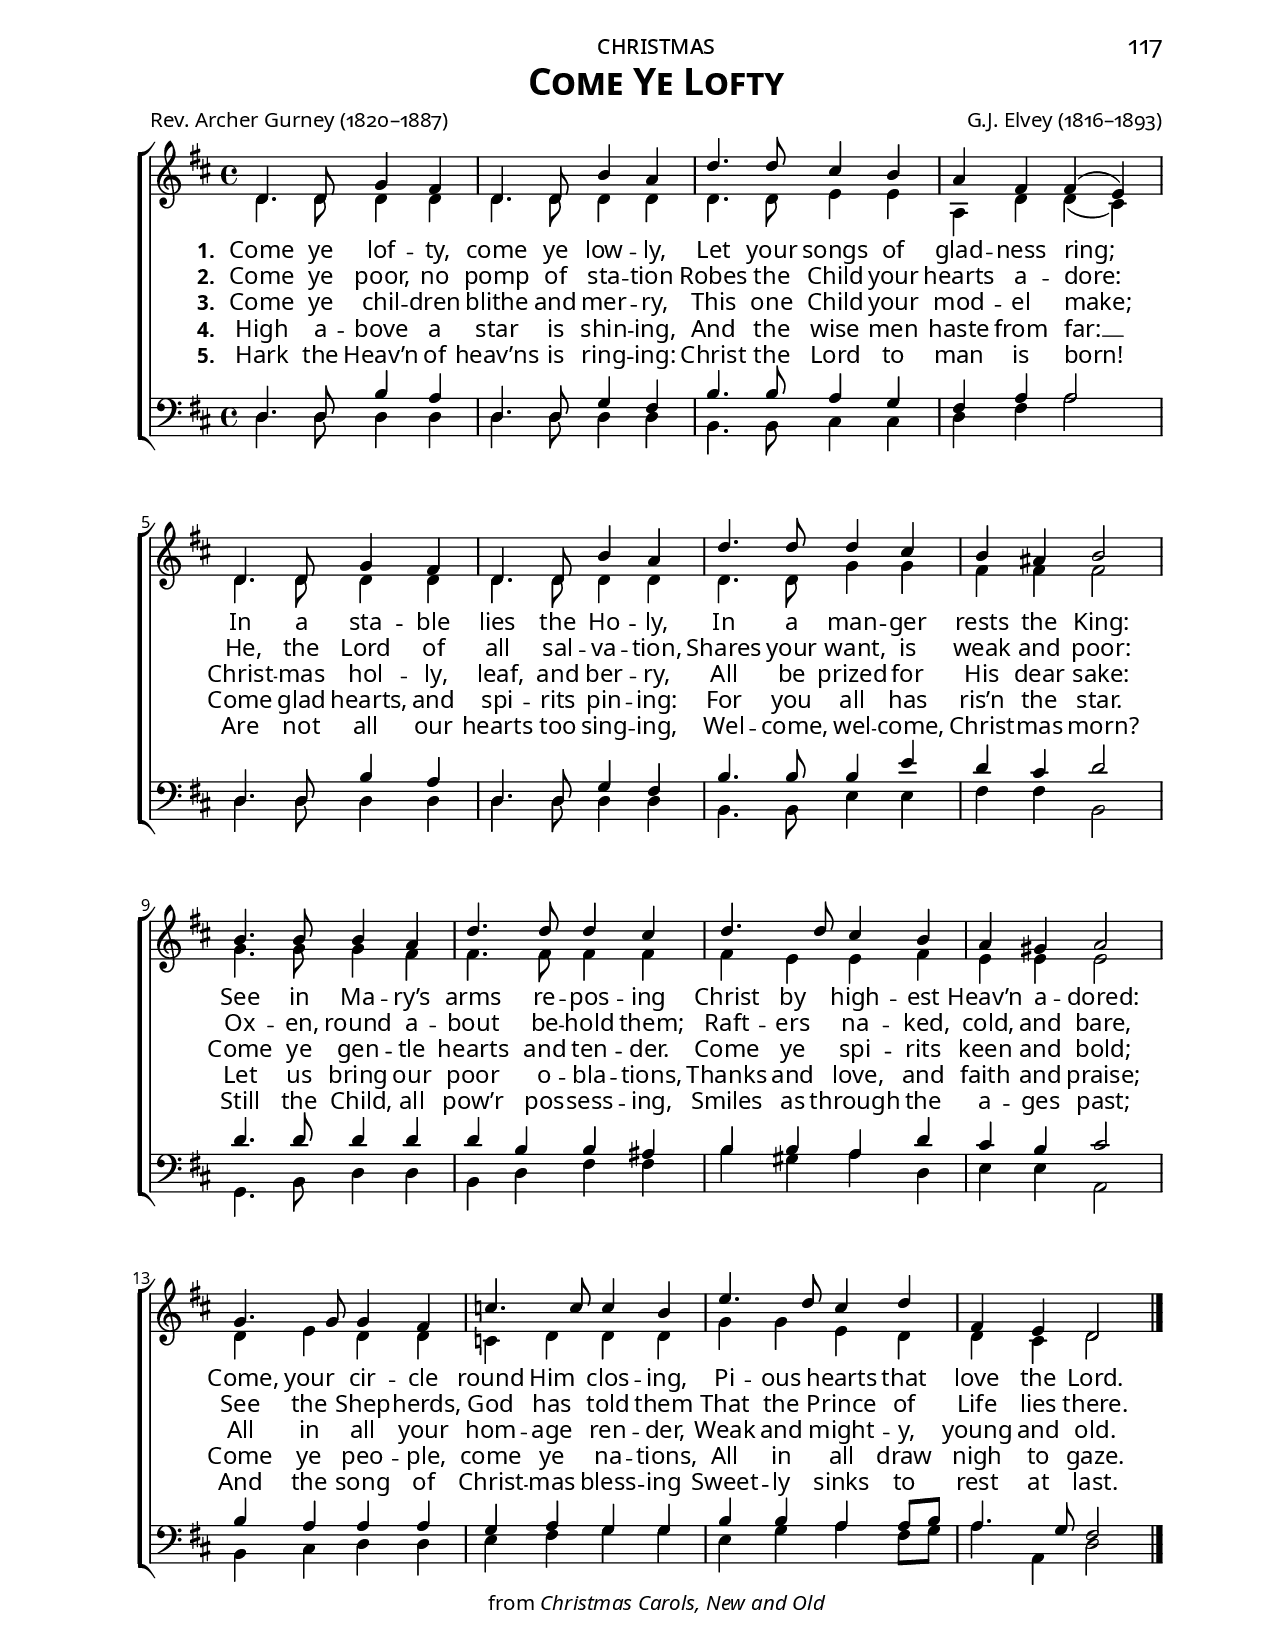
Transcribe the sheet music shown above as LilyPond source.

\version "2.14.2"
\include "util.ly"
\header {
  title = \markup{\override #'(font-name . "Garamond Premier Pro Semibold"){ \abs-fontsize #18 \smallCapsOldStyle"Come Ye Lofty"}}
  poet = \markup\oldStyleNum"Rev. Archer Gurney (1820–1887)"
  composer = \markup\oldStyleNum"G.J. Elvey (1816–1893)"
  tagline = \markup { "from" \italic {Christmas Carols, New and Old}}
}
\paper {
  %print-all-headers = ##t
  paper-height = 11\in
  paper-width = 8.5\in
  indent = 0\in
  %system-system-spacing = #'((basic-distance . 10) (padding . 0))
  %system-system-spacing =
  %  #'((basic-distance . 0)
  %     (minimum-distance . 0)
  %     (padding . -0.35)
  %     (stretchability . 100))
  ragged-last-bottom = ##f
  ragged-bottom = ##f
  two-sided = ##t
  inner-margin = 1\in
  outer-margin = 0.75\in
  top-margin = 0.26\in
  bottom-margin = 0.25\in
  first-page-number = #117
  print-first-page-number = ##t
  headerLine = \markup{\override #'(font-name . "Garamond Premier Pro") \smallCapsOldStyle"christmas"}
  oddHeaderMarkup = \markup\fill-line{
     \override #'(font-name . "Garamond Premier Pro")\abs-fontsize #12.5
     \combine 
        \fill-line{"" \on-the-fly #print-page-number-check-first
        \oldStylePageNum""
        }
        \fill-line{\headerLine}
  }
  evenHeaderMarkup = \markup {
     \override #'(font-name . "Garamond Premier Pro")\abs-fontsize #12.5
     \combine
        \on-the-fly #print-page-number-check-first
        \oldStylePageNum""
        \fill-line{\headerLine}
  }
}
#(set-global-staff-size 18) \paper{ #(define fonts (make-pango-font-tree "Garamond Premier Pro" "Garamond Premier Pro" "Garamond Premier Pro" (/ 18 20))) }
global = {
  \key d \major
  \time 4/4
  \mergeDifferentlyDottedOn
  \mergeDifferentlyHeadedOn
}

sopMusic = \relative c' {
  d4. d8 g4 fis |
  d4. d8 b'4 a |
  d4. d8 cis4 b |
  a fis fis( e) |
  
  d4. d8 g4 fis |
  d4. d8 b'4 a |
  d4. d8 d4 cis |
  b ais b2 |
  
  b4. b8 b4 a |
  d4. d8 d4 cis |
  d4. d8 cis4 b |
  a gis a2 |
  
  g4. g8 g4 fis |
  c'4. c8 c4 b4 |
  e4. d8 cis4 d |
  fis, e d2 \bar "|."
}
sopWords = \lyricmode {
  
}

altoMusic = \relative c' {
  d4. d8 d4 d |
  d4. d8 d4 d |
  d4. d8 e4 e |
  a, d d( cis) |
  
  d4. d8 d4 d |
  d4. d8 d4 d |
  d4. d8 g4 g |
  fis fis fis2 |
  
  g4. g8 g4 fis |
  fis4. fis8 fis4 fis |
  fis e e fis |
  e e e2 |
  
  d4 e d d |
  c d d d |
  g g e d |
  d cis d2 \bar "|."
}
altoWords = \lyricmode {
  \dropLyricsIX
  \set stanza = #"1. "
  Come ye lof -- ty, come ye low -- ly,
  Let your songs of glad -- ness ring;
  In a sta -- ble lies the Ho -- ly,
  In a man -- ger rests the King:
  See in Ma -- ry’s arms re -- pos -- ing
  Christ by high -- est Heav’n a -- dored:
  Come, your cir -- cle round Him clos -- ing,
  Pi -- ous hearts that love the Lord.
}
altoWordsII = \lyricmode {
  \dropLyricsIX
%\markup\italic
  \set stanza = #"2. "
  Come ye poor, no pomp of sta -- tion
  Robes the Child your hearts a -- dore:
  He, the Lord of all sal -- va -- tion,
  Shares your want, is weak and poor:
  Ox -- en, round a -- bout be -- hold them;
  Raft -- ers na -- ked, cold, and bare,
  See the Shep -- herds, God has told them
  That the Prince of Life lies there.
}
altoWordsIII = \lyricmode {
  \dropLyricsIX
  \set stanza = #"3. "
  Come ye chil -- dren blithe and mer -- ry,
  This one Child your mod -- el make;
  Christ -- mas hol -- ly, leaf, and ber -- ry,
  All be prized for His dear sake:
  Come ye gen -- tle hearts and ten -- der.
  Come ye spi -- rits keen and bold;
  All in all your hom -- age ren -- der,
  Weak and might -- y, young and old.
}
altoWordsIV = \lyricmode {
  \dropLyricsIX
  \set stanza = #"4. "
  High a -- bove a star is shin -- ing,
  And the wise men haste from far: __
  Come glad hearts, and spi -- rits pin -- ing:
  For you all has ris’n the star.
  Let us bring our poor o -- bla -- tions,
  Thanks and love, and faith and praise;
  Come ye peo -- ple, come ye na -- tions,
  All in all draw nigh to gaze.
}
altoWordsV = \lyricmode {
  \dropLyricsIX
  \set stanza = #"5. "
  Hark the Heav’n of heav’ns is ring -- ing:
  Christ the Lord to man is born!
  Are not all our hearts too sing -- ing,
  Wel -- come, wel -- come, Christ -- mas morn?
  Still the Child, all pow’r pos -- sess -- ing,
  Smiles as through the a -- ges past;
  And the song of Christ -- mas bless -- ing
  Sweet -- ly sinks to rest at last.
}
altoWordsVI = \lyricmode {
  \set stanza = #"6. "
  \set ignoreMelismata = ##t
}
tenorMusic = \relative c {
  d4. d8 b'4 a |
  d,4. d8 g4 fis |
  b4. b8 a4 g |
  fis a a2 |
  
  d,4. d8 b'4 a |
  d,4. d8 g4 fis |
  b4. b8 b4 e |
  d cis d2 |
  
  d4. d8 d4 d |
  d b b ais |
  b b a d |
  cis b cis2 |
  
  b4 a a a |
  g a g g |
  b b a a8[ b] |
  a4. g8 fis2 \bar "|."
}
tenorWords = \lyricmode {

}

bassMusic = \relative c {
  d4. d8 d4 d |
  d4. d8 d4 d |
  b4. b8 cis4 cis |
  d fis a2 |
  
  d,4. d8 d4 d |
  d4. d8 d4 d |
  b4. b8 e4 e |
  fis fis b,2 |
  
  g4. b8 d4 d |
  b4 d fis fis |
  b gis a d, |
  e e a,2 |
  
  b4 cis d d |
  e fis g g |
  e g a fis8[ g] |
  a4 a, d2 \bar "|."
}
bassWords = \lyricmode {

}

pianoRH = \relative c' {
  
}
pianoLH = \relative c' {
  
}

\score {
  <<
   \new ChoirStaff <<
%    \new Lyrics = sopranos \with { \override VerticalAxisGroup #'nonstaff-relatedstaff-spacing = #'((basic-distance . 1)) }
    \new Staff = women <<
      \new Voice = "sopranos" { \voiceOne << \global \sopMusic >> }
      \new Voice = "altos" { \voiceTwo << \global \altoMusic >> }
    >>
    \new Lyrics \with { alignAboveContext = #"women" \override VerticalAxisGroup #'nonstaff-relatedstaff-spacing = #'((basic-distance . 1))} \lyricsto "sopranos" \sopWords
     \new Lyrics = "altosVI"  \with { alignBelowContext = #"women" \override VerticalAxisGroup #'nonstaff-relatedstaff-spacing = #'((basic-distance . 1))} \lyricsto "altos" \altoWordsVI
    \new Lyrics = "altosV"  \with { alignBelowContext = #"women" \override VerticalAxisGroup #'nonstaff-relatedstaff-spacing = #'((basic-distance . 1))} \lyricsto "altos" \altoWordsV
    \new Lyrics = "altosIV"  \with { alignBelowContext = #"women" \override VerticalAxisGroup #'nonstaff-relatedstaff-spacing = #'((basic-distance . 1))} \lyricsto "altos" \altoWordsIV
    \new Lyrics = "altosIII"  \with { alignBelowContext = #"women" \override VerticalAxisGroup #'nonstaff-relatedstaff-spacing = #'((basic-distance . 1))} \lyricsto "altos" \altoWordsIII
    \new Lyrics = "altosII"  \with { alignBelowContext = #"women" \override VerticalAxisGroup #'nonstaff-relatedstaff-spacing = #'((basic-distance . 1))} \lyricsto "altos" \altoWordsII
    \new Lyrics = "altos"  \with { alignBelowContext = #"women" \override VerticalAxisGroup #'nonstaff-relatedstaff-spacing = #'((padding . -0.5))} \lyricsto "altos" \altoWords
   \new Staff = men <<
      \clef bass
      \new Voice = "tenors" { \voiceOne << \global \tenorMusic >> }
      \new Voice = "basses" { \voiceTwo << \global \bassMusic >> }
    >>
    \new Lyrics \with { alignAboveContext = #"men" \override VerticalAxisGroup #'nonstaff-relatedstaff-spacing = #'((basic-distance . 1)) } \lyricsto "tenors" \tenorWords
    \new Lyrics \with { alignBelowContext = #"men" \override VerticalAxisGroup #'nonstaff-relatedstaff-spacing = #'((basic-distance . 1)) } \lyricsto "basses" \bassWords
  >>
%    \new PianoStaff << \new Staff { \new Voice { \pianoRH } } \new Staff { \clef "bass" \pianoLH } >>
  >>
  \layout {
  \context {
    \Lyrics
    \override LyricText #'font-size = #1.3
  }
    \context {
      \Score
      %\override SpacingSpanner #'base-shortest-duration = #(ly:make-moment 1 8)
      %\override SpacingSpanner #'common-shortest-duration = #(ly:make-moment 1 4)
    }
    \context {
      % Remove all empty staves
      % \Staff \RemoveEmptyStaves \override VerticalAxisGroup #'remove-first = ##t
    }
    \context {
      \Lyrics
      \override LyricText #'X-offset = #center-on-word
    }
  }
}

